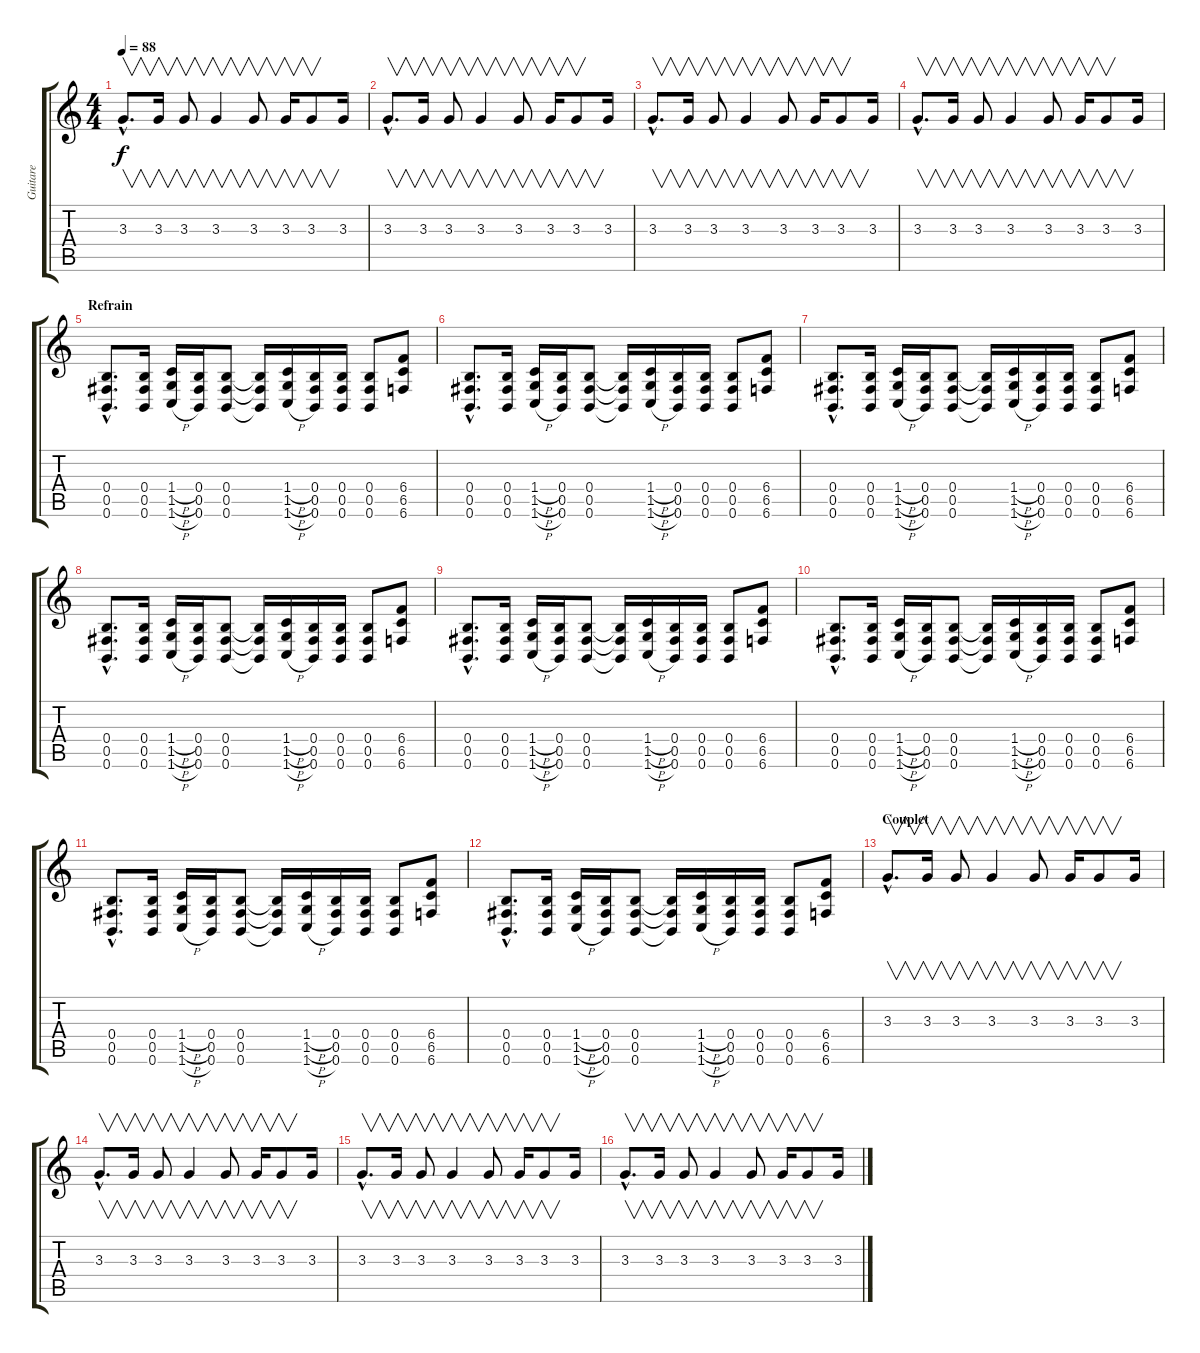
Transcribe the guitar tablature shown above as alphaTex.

\track ("Guitare" "Guitare") {instrument distortionguitar}
\staff {score tabs}
\tuning (Db4 Ab3 E3 B2 Gb2 B1) {hide}
\ts (4 4)
\tempo 88
\clef g2
\ks c
3.3{hac}.8{v d dy f} 3.3.16{v} 3.3.8{v} 3.3.4{v} 3.3.8{v} 3.3.16{v} 3.3.8{v} 3.3.16 |
3.3{hac}.8{v d} 3.3.16{v} 3.3.8{v} 3.3.4{v} 3.3.8{v} 3.3.16{v} 3.3.8{v} 3.3.16 |
3.3{hac}.8{v d} 3.3.16{v} 3.3.8{v} 3.3.4{v} 3.3.8{v} 3.3.16{v} 3.3.8{v} 3.3.16 |
3.3{hac}.8{v d} 3.3.16{v} 3.3.8{v} 3.3.4{v} 3.3.8{v} 3.3.16{v} 3.3.8{v} 3.3.16 |
\section ("" "Refrain")
(0.4{hac} 0.5{hac} 0.6{hac}).8{d volume 13 instrument distortionguitar} (0.4 0.5 0.6).16 (1.4{h} 1.5{h} 1.6{h}).16 (0.4 0.5 0.6).16 (0.4 0.5 0.6).8 (0.4{t} 0.5{t} 0.6{t}).16 (1.4{h} 1.5{h} 1.6{h}).16 (0.4 0.5 0.6).16 (0.4 0.5 0.6).16 (0.4 0.5 0.6).8 (6.4 6.5 6.6).8 |
(0.4{hac} 0.5{hac} 0.6{hac}).8{d} (0.4 0.5 0.6).16 (1.4{h} 1.5{h} 1.6{h}).16 (0.4 0.5 0.6).16 (0.4 0.5 0.6).8 (0.4{t} 0.5{t} 0.6{t}).16 (1.4{h} 1.5{h} 1.6{h}).16 (0.4 0.5 0.6).16 (0.4 0.5 0.6).16 (0.4 0.5 0.6).8 (6.4 6.5 6.6).8 |
(0.4{hac} 0.5{hac} 0.6{hac}).8{d} (0.4 0.5 0.6).16 (1.4{h} 1.5{h} 1.6{h}).16 (0.4 0.5 0.6).16 (0.4 0.5 0.6).8 (0.4{t} 0.5{t} 0.6{t}).16 (1.4{h} 1.5{h} 1.6{h}).16 (0.4 0.5 0.6).16 (0.4 0.5 0.6).16 (0.4 0.5 0.6).8 (6.4 6.5 6.6).8 |
(0.4{hac} 0.5{hac} 0.6{hac}).8{d} (0.4 0.5 0.6).16 (1.4{h} 1.5{h} 1.6{h}).16 (0.4 0.5 0.6).16 (0.4 0.5 0.6).8 (0.4{t} 0.5{t} 0.6{t}).16 (1.4{h} 1.5{h} 1.6{h}).16 (0.4 0.5 0.6).16 (0.4 0.5 0.6).16 (0.4 0.5 0.6).8 (6.4 6.5 6.6).8 |
(0.4{hac} 0.5{hac} 0.6{hac}).8{d} (0.4 0.5 0.6).16 (1.4{h} 1.5{h} 1.6{h}).16 (0.4 0.5 0.6).16 (0.4 0.5 0.6).8 (0.4{t} 0.5{t} 0.6{t}).16 (1.4{h} 1.5{h} 1.6{h}).16 (0.4 0.5 0.6).16 (0.4 0.5 0.6).16 (0.4 0.5 0.6).8 (6.4 6.5 6.6).8 |
(0.4{hac} 0.5{hac} 0.6{hac}).8{d} (0.4 0.5 0.6).16 (1.4{h} 1.5{h} 1.6{h}).16 (0.4 0.5 0.6).16 (0.4 0.5 0.6).8 (0.4{t} 0.5{t} 0.6{t}).16 (1.4{h} 1.5{h} 1.6{h}).16 (0.4 0.5 0.6).16 (0.4 0.5 0.6).16 (0.4 0.5 0.6).8 (6.4 6.5 6.6).8 |
(0.4{hac} 0.5{hac} 0.6{hac}).8{d} (0.4 0.5 0.6).16 (1.4{h} 1.5{h} 1.6{h}).16 (0.4 0.5 0.6).16 (0.4 0.5 0.6).8 (0.4{t} 0.5{t} 0.6{t}).16 (1.4{h} 1.5{h} 1.6{h}).16 (0.4 0.5 0.6).16 (0.4 0.5 0.6).16 (0.4 0.5 0.6).8 (6.4 6.5 6.6).8 |
(0.4{hac} 0.5{hac} 0.6{hac}).8{d} (0.4 0.5 0.6).16 (1.4{h} 1.5{h} 1.6{h}).16 (0.4 0.5 0.6).16 (0.4 0.5 0.6).8 (0.4{t} 0.5{t} 0.6{t}).16 (1.4{h} 1.5{h} 1.6{h}).16 (0.4 0.5 0.6).16 (0.4 0.5 0.6).16 (0.4 0.5 0.6).8 (6.4 6.5 6.6).8 |
\section ("" "Couplet")
3.3{hac}.8{v d volume 11 instrument guitarharmonics} 3.3.16{v} 3.3.8{v} 3.3.4{v} 3.3.8{v} 3.3.16{v} 3.3.8{v} 3.3.16 |
3.3{hac}.8{v d} 3.3.16{v} 3.3.8{v} 3.3.4{v} 3.3.8{v} 3.3.16{v} 3.3.8{v} 3.3.16 |
3.3{hac}.8{v d} 3.3.16{v} 3.3.8{v} 3.3.4{v} 3.3.8{v} 3.3.16{v} 3.3.8{v} 3.3.16 |
3.3{hac}.8{v d} 3.3.16{v} 3.3.8{v} 3.3.4{v} 3.3.8{v} 3.3.16{v} 3.3.8{v} 3.3.16
